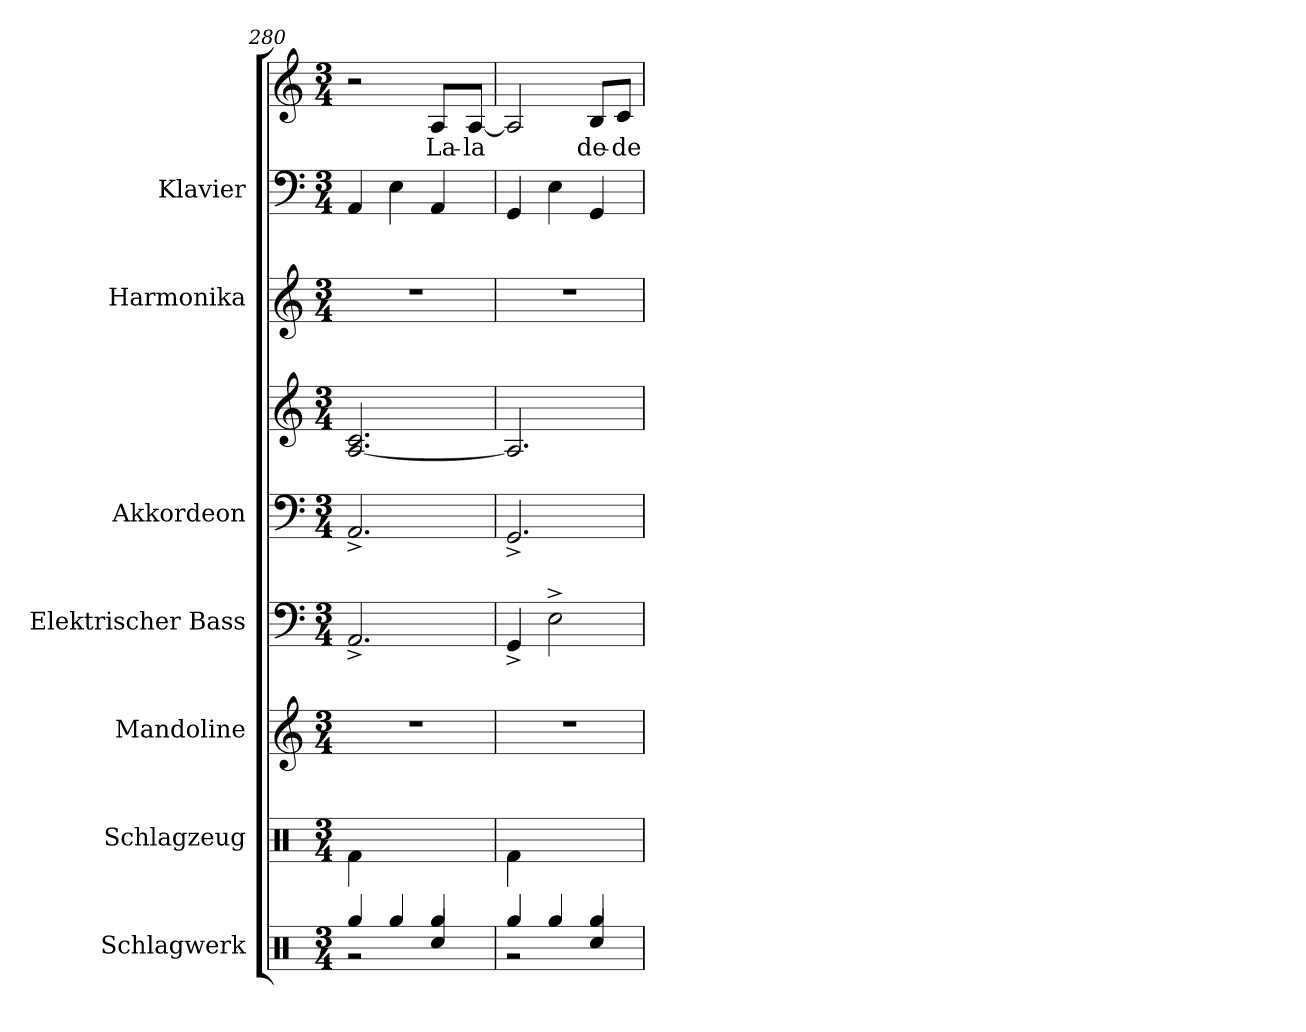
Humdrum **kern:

**kern	**kern	**kern	**kern	**kern	**kern	**kern	**kern	**kern	**text
*part7	*part6	*part5	*part4	*part3	*part3	*part2	*part1	*part1	*part1
*staff9	*staff8	*staff7	*staff6	*staff5	*staff4	*staff3	*staff2	*staff1	*staff1
*I"Schlagwerk	*I"Schlagzeug	*I"Mandoline	*I"Elektrischer Bass	*I"Akkordeon	*	*I"Harmonika	*I"Klavier	*	*
*I'Schlw.	*I'Schlgz.	*I'Mand.	*I'E-B.	*I'Akk.	*	*	*I'Klav.	*	*
*clefX	*clefX	*clefG2	*clefF4	*clefF4	*clefG2	*clefG2	*clefF4	*clefG2	*
*	*	*	*ITrd7c12	*	*	*	*	*	*
*k[]	*k[]	*k[]	*k[]	*k[]	*k[]	*k[]	*k[]	*k[]	*
*M3/4	*M3/4	*M3/4	*M3/4	*M3/4	*M3/4	*M3/4	*M3/4	*M3/4	*
=280	=280	=280	=280	=280	=280	=280	=280	=280	=280
*^	*^	*	*	*	*	*	*	*	*
4Rgg/	2r	2.ryy	4Rf\	2.r	2.AAA^/	2.AA^/	[2.A/ 2.c/	2.r	4AA/	2r	.
4Rgg/	.	.	2ryy	.	.	.	.	.	4E\	.	.
!	!	!	!	!	!	!	!	!	!	!	!LO:LY:b
4Rgg/	4Rcc/	.	.	.	.	.	.	.	4AA/	8A/L	La-
!	!	!	!	!	!	!	!	!	!	!	!LO:LY:b
.	.	.	.	.	.	.	.	.	.	[8A/J	-la
=281	=281	=281	=281	=281	=281	=281	=281	=281	=281	=281	=281
4Rgg/	2r	2.ryy	4Rf\	2.r	4GGG^/	2.GG^/	2.A/]	2.r	4GG/	2A/]	.
4Rgg/	.	.	2ryy	.	2EE^\	.	.	.	4E\	.	.
!	!	!	!	!	!	!	!	!	!	!	!LO:LY:b
4Rgg/	4Rcc/	.	.	.	.	.	.	.	4GG/	8B/L	de-
!	!	!	!	!	!	!	!	!	!	!	!LO:LY:b
.	.	.	.	.	.	.	.	.	.	8c/J	-de
*v	*v	*	*	*	*	*	*	*	*	*	*
*	*v	*v	*	*	*	*	*	*	*	*
=	=	=	=	=	=	=	=	=	=
*-	*-	*-	*-	*-	*-	*-	*-	*-	*-
